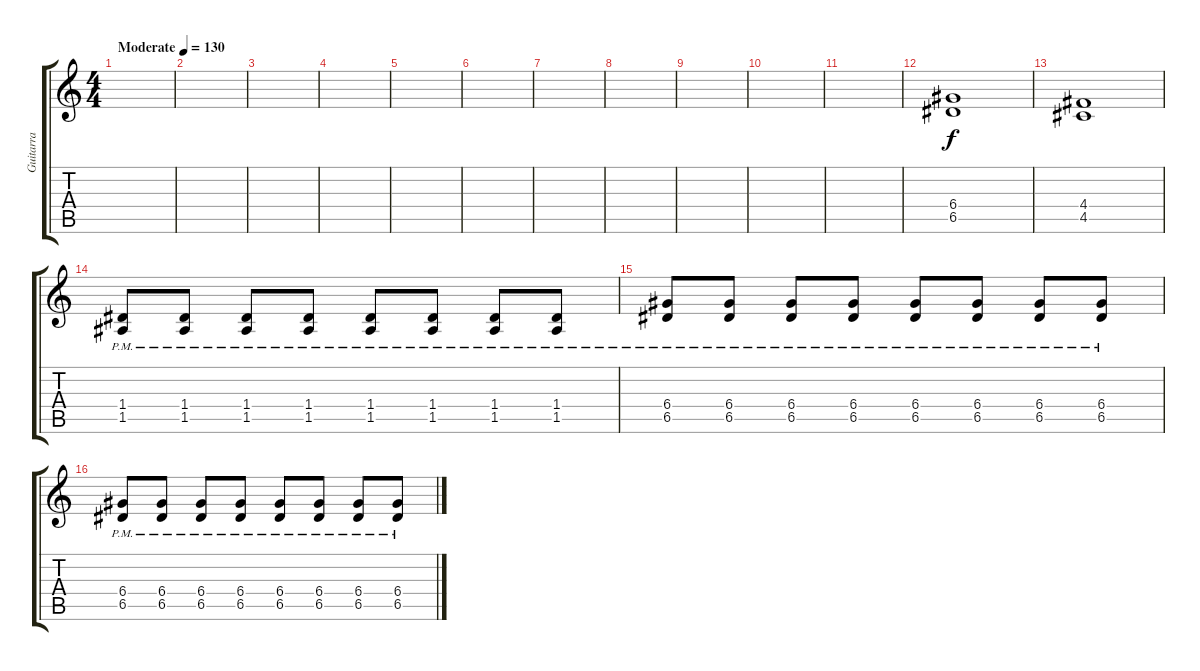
\track ("Guitarra" "Guitarra") {solo instrument distortionguitar}
\staff {score tabs}
\tuning (E4 B3 G3 D3 A2 E2) {hide}
\ts (4 4)
\tempo (130 "Moderate")
\clef g2
\ks c
|
|
|
|
|
|
|
|
|
|
|
(6.4 6.5).1 |
(4.4 4.5).1 |
(1.4{pm} 1.5).8 (1.4 1.5{pm}).8 (1.4 1.5{pm}).8 (1.4 1.5{pm}).8 (1.4 1.5{pm}).8 (1.4 1.5{pm}).8 (1.4 1.5{pm}).8 (1.4 1.5{pm}).8 |
(6.4{pm} 6.5{pm}).8 (6.4 6.5{pm}).8 (6.4 6.5{pm}).8 (6.4 6.5{pm}).8 (6.4 6.5{pm}).8 (6.4 6.5{pm}).8 (6.4 6.5{pm}).8 (6.4 6.5{pm}).8 |
(6.4{pm} 6.5{pm}).8 (6.4 6.5{pm}).8 (6.4 6.5{pm}).8 (6.4 6.5{pm}).8 (6.4 6.5{pm}).8 (6.4 6.5{pm}).8 (6.4 6.5{pm}).8 (6.4 6.5{pm}).8
